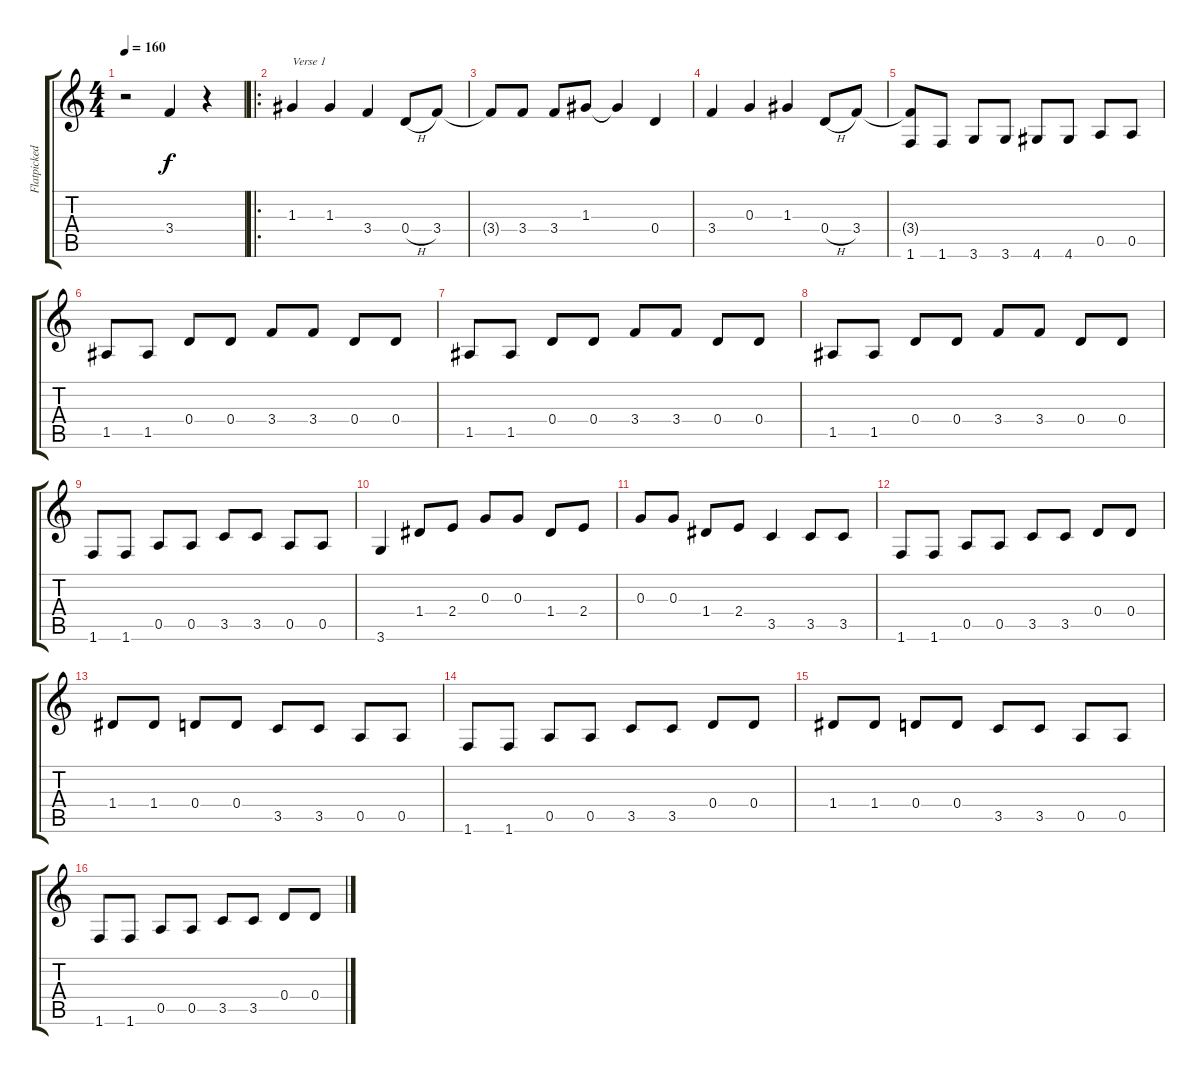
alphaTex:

\track ("Flatpicked" "Flatpicked") {instrument electricguitarjazz}
\staff {score tabs}
\tuning (E4 B3 G3 D3 A2 E2) {hide}
\ts (4 4)
\tempo 160
\clef g2
\ks c
r.2{dy f instrument electricguitarjazz} 3.4.4 r.4 |
\ro
1.3.4{txt "Verse 1"} 1.3.4 3.4.4 0.4{h}.8 3.4.8 |
3.4{t}.8 3.4.8 3.4.8 1.3.8 1.3{t}.4 0.4.4 |
3.4.4 0.3.4 1.3.4 0.4{h}.8 3.4.8 |
(3.4{t} 1.6).8 1.6.8 3.6.8 3.6.8 4.6.8 4.6.8 0.5.8 0.5.8 |
1.5.8 1.5.8 0.4.8 0.4.8 3.4.8 3.4.8 0.4.8 0.4.8 |
1.5.8 1.5.8 0.4.8 0.4.8 3.4.8 3.4.8 0.4.8 0.4.8 |
1.5.8 1.5.8 0.4.8 0.4.8 3.4.8 3.4.8 0.4.8 0.4.8 |
1.6.8 1.6.8 0.5.8 0.5.8 3.5.8 3.5.8 0.5.8 0.5.8 |
3.6.4 1.4.8 2.4.8 0.3.8 0.3.8 1.4.8 2.4.8 |
0.3.8 0.3.8 1.4.8 2.4.8 3.5.4 3.5.8 3.5.8 |
1.6.8 1.6.8 0.5.8 0.5.8 3.5.8 3.5.8 0.4.8 0.4.8 |
1.4.8 1.4.8 0.4.8 0.4.8 3.5.8 3.5.8 0.5.8 0.5.8 |
1.6.8 1.6.8 0.5.8 0.5.8 3.5.8 3.5.8 0.4.8 0.4.8 |
1.4.8 1.4.8 0.4.8 0.4.8 3.5.8 3.5.8 0.5.8 0.5.8 |
1.6.8 1.6.8 0.5.8 0.5.8 3.5.8 3.5.8 0.4.8 0.4.8
